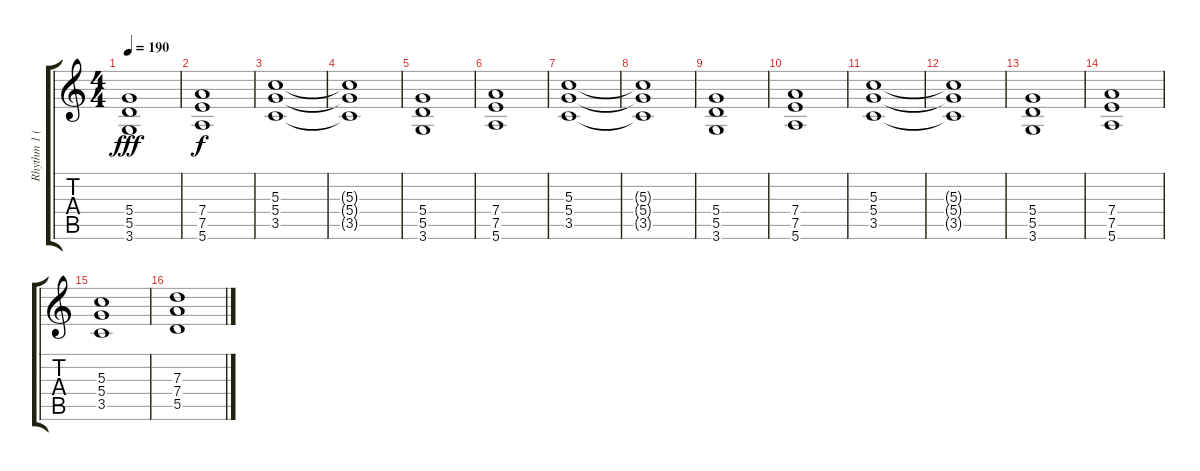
\track ("Rhythm 1 (Tom)" "Rhythm 1 (") {instrument distortionguitar}
\staff {score tabs}
\tuning (E4 B3 G3 D3 A2 E2) {hide}
\ts (4 4)
\tempo 190
\clef g2
\ks c
(5.4 5.5 3.6).1{dy fff} |
(7.4 7.5 5.6).1{dy f} |
(5.3 5.4 3.5).1 |
(5.3{t} 5.4{t} 3.5{t}).1 |
(5.4 5.5 3.6).1 |
(7.4 7.5 5.6).1 |
(5.3 5.4 3.5).1 |
(5.3{t} 5.4{t} 3.5{t}).1 |
(5.4 5.5 3.6).1 |
(7.4 7.5 5.6).1 |
(5.3 5.4 3.5).1 |
(5.3{t} 5.4{t} 3.5{t}).1 |
(5.4 5.5 3.6).1 |
(7.4 7.5 5.6).1 |
(5.3 5.4 3.5).1 |
(7.3 7.4 5.5).1
